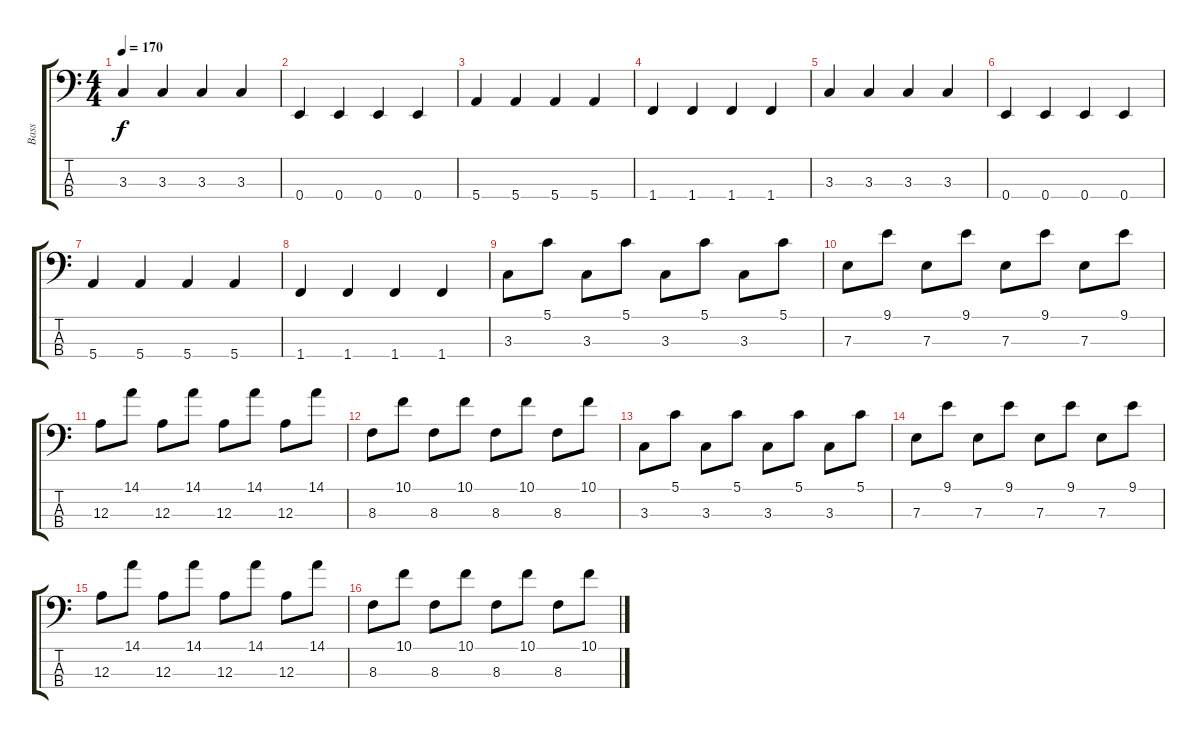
\track ("Bass" "Bass") {instrument synthbass1}
\staff {score tabs}
\tuning (G2 D2 A1 E1) {hide}
\ts (4 4)
\tempo 170
\clef f4
\ks c
3.3.4{dy f} 3.3.4 3.3.4 3.3.4 |
0.4.4 0.4.4 0.4.4 0.4.4 |
5.4.4 5.4.4 5.4.4 5.4.4 |
1.4.4 1.4.4 1.4.4 1.4.4 |
3.3.4 3.3.4 3.3.4 3.3.4 |
0.4.4 0.4.4 0.4.4 0.4.4 |
5.4.4 5.4.4 5.4.4 5.4.4 |
1.4.4 1.4.4 1.4.4 1.4.4 |
3.3.8 5.1.8 3.3.8 5.1.8 3.3.8 5.1.8 3.3.8 5.1.8 |
7.3.8 9.1.8 7.3.8 9.1.8 7.3.8 9.1.8 7.3.8 9.1.8 |
12.3.8 14.1.8 12.3.8 14.1.8 12.3.8 14.1.8 12.3.8 14.1.8 |
8.3.8 10.1.8 8.3.8 10.1.8 8.3.8 10.1.8 8.3.8 10.1.8 |
3.3.8 5.1.8 3.3.8 5.1.8 3.3.8 5.1.8 3.3.8 5.1.8 |
7.3.8 9.1.8 7.3.8 9.1.8 7.3.8 9.1.8 7.3.8 9.1.8 |
12.3.8 14.1.8 12.3.8 14.1.8 12.3.8 14.1.8 12.3.8 14.1.8 |
8.3.8 10.1.8 8.3.8 10.1.8 8.3.8 10.1.8 8.3.8 10.1.8
